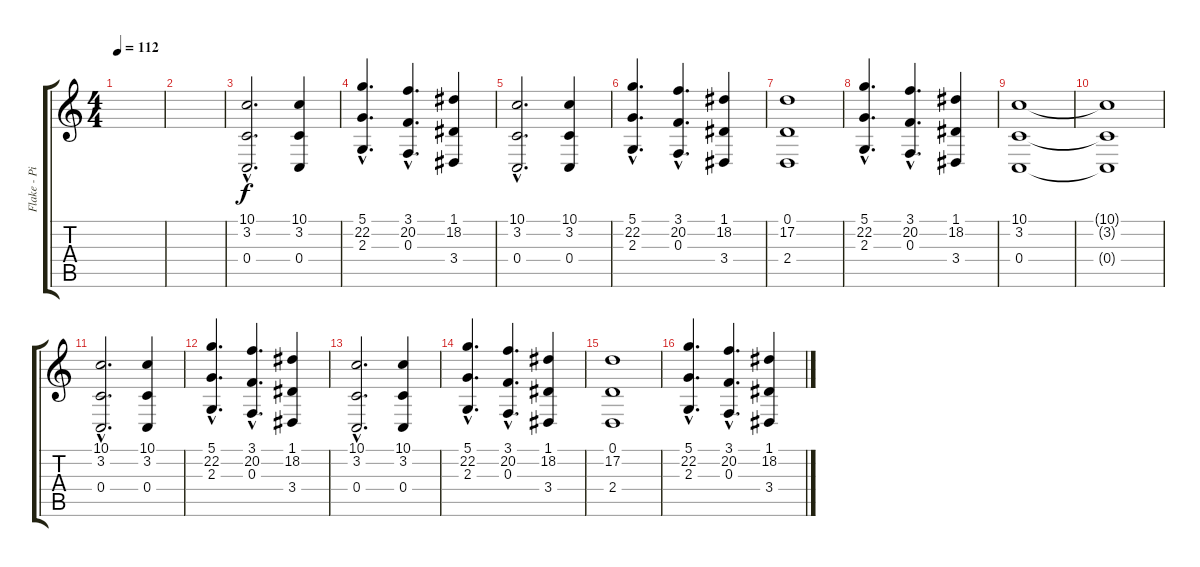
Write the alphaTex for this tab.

\track ("Flake - Piano" "Flake - Pi") {instrument brightacousticpiano}
\staff {score tabs}
\tuning (D4 A3 F3 C3 G2 C2) {hide}
\ts (4 4)
\tempo 112
\clef g2
\ks c
|
|
(10.1{hac} 3.2{hac} 0.4{hac}).2{d volume 16 instrument brightacousticpiano} (10.1 3.2 0.4).4 |
(5.1{hac} 22.2{hac} 2.3{hac}).4{d} (3.1{hac} 20.2{hac} 0.3{hac}).4{d} (1.1 18.2 3.4).4 |
(10.1{hac} 3.2{hac} 0.4{hac}).2{d} (10.1 3.2 0.4).4 |
(5.1{hac} 22.2{hac} 2.3{hac}).4{d} (3.1{hac} 20.2{hac} 0.3{hac}).4{d} (1.1 18.2 3.4).4 |
(0.1 17.2 2.4).1 |
(5.1{hac} 22.2{hac} 2.3{hac}).4{d} (3.1{hac} 20.2{hac} 0.3{hac}).4{d} (1.1 18.2 3.4).4 |
(10.1 3.2 0.4).1 |
(10.1{t} 3.2{t} 0.4{t}).1 |
(10.1{hac} 3.2{hac} 0.4{hac}).2{d} (10.1 3.2 0.4).4 |
(5.1{hac} 22.2{hac} 2.3{hac}).4{d} (3.1{hac} 20.2{hac} 0.3{hac}).4{d} (1.1 18.2 3.4).4 |
(10.1{hac} 3.2{hac} 0.4{hac}).2{d} (10.1 3.2 0.4).4 |
(5.1{hac} 22.2{hac} 2.3{hac}).4{d} (3.1{hac} 20.2{hac} 0.3{hac}).4{d} (1.1 18.2 3.4).4 |
(0.1 17.2 2.4).1 |
(5.1{hac} 22.2{hac} 2.3{hac}).4{d} (3.1{hac} 20.2{hac} 0.3{hac}).4{d} (1.1 18.2 3.4).4
